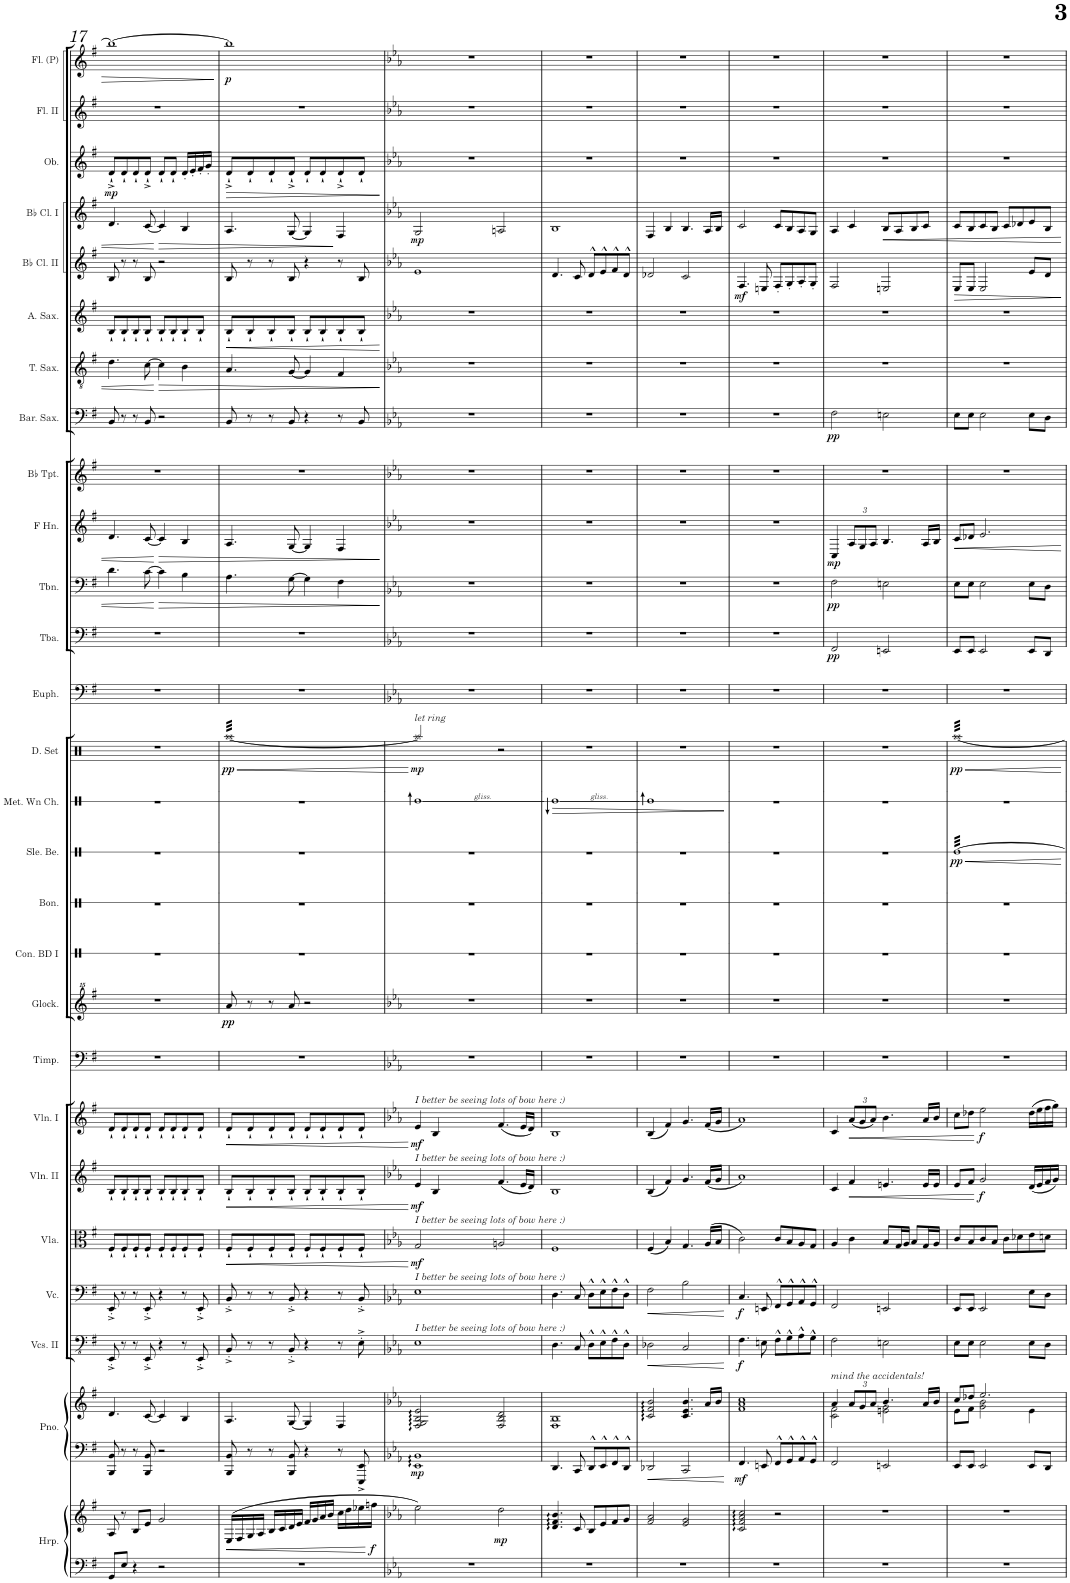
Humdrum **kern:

**kern	**kern	**dynam	**kern	**kern	**dynam	**kern	**dynam	**kern	**dynam	**kern	**dynam	**kern	**dynam	**kern	**dynam	**kern	**kern	**dynam	**kern	**kern	**kern	**dynam	**kern	**dynam	**kern	**dynam	**kern	**kern	**dynam	**kern	**dynam	**kern	**dynam	**kern	**kern	**dynam	**kern	**dynam	**kern	**dynam	**kern	**dynam	**kern	**dynam	**kern	**dynam	**kern	**kern	**dynam
*part27	*part27	*part27	*part26	*part26	*part26	*part25	*part25	*part24	*part24	*part23	*part23	*part22	*part22	*part21	*part21	*part20	*part19	*part19	*part18	*part17	*part16	*part16	*part15	*part15	*part14	*part14	*part13	*part12	*part12	*part11	*part11	*part10	*part10	*part9	*part8	*part8	*part7	*part7	*part6	*part6	*part5	*part5	*part4	*part4	*part3	*part3	*part2	*part1	*part1
*staff29	*staff28	*staff28/29	*staff27	*staff26	*staff26/27	*staff25	*staff25	*staff24	*staff24	*staff23	*staff23	*staff22	*staff22	*staff21	*staff21	*staff20	*staff19	*staff19	*staff18	*staff17	*staff16	*staff16	*staff15	*staff15	*staff14	*staff14	*staff13	*staff12	*staff12	*staff11	*staff11	*staff10	*staff10	*staff9	*staff8	*staff8	*staff7	*staff7	*staff6	*staff6	*staff5	*staff5	*staff4	*staff4	*staff3	*staff3	*staff2	*staff1	*staff1
*I"Harp	*	*	*I"Piano	*	*	*I"Violoncello II	*	*I"Violoncellos	*	*I"Violas	*	*I"Violins II	*	*I"Violins I	*	*I"Timpani	*I"Glockenspiel	*	*I"Concert Bass Drum (Lead)	*I"Bongos	*I"Sleigh Bells	*	*I"Metal Wind Chimes	*	*I"Drumset	*	*I"Euphonium	*I"Tuba	*	*I"Trombones	*	*I"Horns in F	*	*I"Trumpets in Bb	*I"Baritone Saxophone	*	*I"Tenor Saxophone	*	*I"Alto Saxophone	*	*I"Bb Clarinet II	*	*I"Bb Clarinets I	*	*I"Oboes	*	*I"Flutes II	*I"Flute (Principal)	*
*I'Hrp.	*	*	*I'Pno.	*	*	*	*	*I'Vc.	*	*I'Vla.	*	*I'Vln. II	*	*I'Vln. I	*	*I'Timp.	*I'Glock.	*	*	*I'Bon.	*I'Sle. Be.	*	*I'Met. Wn Ch.	*	*I'D. Set	*	*I'Euph.	*I'Tba.	*	*I'Tbn.	*	*	*	*	*I'Bar. Sax.	*	*I'T. Sax.	*	*I'A. Sax.	*	*I'Bb Cl. II	*	*I'Bb Cl. I	*	*I'Ob.	*	*I'Fl. II	*I'Fl. (P)	*
!!LO:PB:g=z
*clefF4	*clefG2	*	*clefF4	*clefG2	*	*clefFv4	*	*clefF4	*	*clefC3	*	*clefG2	*	*clefG2	*	*clefF4	*clefG^^2	*	*clefX	*clefX	*clefX	*	*clefX	*	*clefX	*	*clefF4	*clefF4	*	*clefF4	*	*clefG2	*	*clefG2	*clefF4	*	*clefGv2	*	*clefG2	*	*clefG2	*	*clefG2	*	*clefG2	*	*clefG2	*clefG2	*
*	*	*	*	*	*	*	*	*	*	*	*	*	*	*	*	*	*	*	*	*	*	*	*	*	*	*	*	*	*	*	*	*ITrd4c7	*	*ITrd1c2	*ITrd12c21	*	*ITrd8c14	*	*ITrd5c9	*	*ITrd1c2	*	*ITrd1c2	*	*	*	*	*	*
*k[f#]	*k[f#]	*	*k[f#]	*k[f#]	*	*k[f#]	*	*k[f#]	*	*k[f#]	*	*k[f#]	*	*k[f#]	*	*k[f#]	*k[f#]	*	*k[]	*k[]	*k[]	*	*k[]	*	*k[]	*	*k[f#]	*k[f#]	*	*k[f#]	*	*k[f#]	*	*k[f#]	*k[f#]	*	*k[f#]	*	*k[f#]	*	*k[f#]	*	*k[f#]	*	*k[f#]	*	*k[f#]	*k[f#]	*
*M4/4	*M4/4	*	*M4/4	*M4/4	*	*M4/4	*	*M4/4	*	*M4/4	*	*M4/4	*	*M4/4	*	*M4/4	*M4/4	*	*M4/4	*M4/4	*M4/4	*	*M4/4	*	*M4/4	*	*M4/4	*M4/4	*	*M4/4	*	*M4/4	*	*M4/4	*M4/4	*	*M4/4	*	*M4/4	*	*M4/4	*	*M4/4	*	*M4/4	*	*M4/4	*M4/4	*
=17	=17	=17	=17	=17	=17	=17	=17	=17	=17	=17	=17	=17	=17	=17	=17	=17	=17	=17	=17	=17	=17	=17	=17	=17	=17	=17	=17	=17	=17	=17	=17	=17	=17	=17	=17	=17	=17	=17	=17	=17	=17	=17	=17	=17	=17	=17	=17	=17	=17
!	!	!	!	!	!	!	!	!	!	!	!	!	!	!	!	!	!	!	!	!	!	!	!	!	!	!	!	!	!	!	!	!	!	!	!	!	!	!	!	!	!	!	!	!	!	!LO:DY:b	!	!	!
8GG/L	8A/	.	8BBB/ 8BB/	4.d/	.	8EEE'^/	.	8EE'^/	.	8F#`/L	.	8B`/L	.	8d`/L	.	1r	1r	.	1r	1r	1r	.	1r	.	1r	.	1r	1r	.	4.d\	.	4.d/	.	1r	8BB/	.	4.d\	.	8B`/L	.	8B/	.	4.d/	.	8d`^/L	mp	1r	1bb_	.
8E/J	8r	.	8r	.	.	8r	.	8r	.	8F#`/	.	8B`/	.	8d`/	.	.	.	.	.	.	.	.	.	.	.	.	.	.	.	.	.	.	.	.	8r	.	.	.	8B`/	.	8r	.	.	.	8d`/	.	.	.	.
4r	8B/L	.	8r	.	.	8r	.	8r	.	8F#`/	.	8B`/	.	8d`/	.	.	.	.	.	.	.	.	.	.	.	.	.	.	.	.	.	.	.	.	8r	.	.	.	8B`/	.	8r	.	.	.	8d`/	.	.	.	.
.	8e/J	.	8BBB/ 8BB/	[8c/	.	8EEE'^/	.	8EE'^/	.	8F#`/J	.	8B`/J	.	8d`/J	.	.	.	.	.	.	.	.	.	.	.	.	.	.	.	[8c\	.	[8c/	.	.	8BB/	.	[8c\	.	8B`/J	.	8B/	.	[8c/	.	8d`^/J	.	.	.	.
!	!	!	!	!	!	!	!	!	!	!	!	!	!	!	!	!	!	!	!	!	!	!	!	!	!	!	!	!	!	!	!LO:HP:b	!	!LO:HP:b	!	!	!	!	!LO:HP:b	!	!	!	!	!	!LO:HP:b	!	!	!	!	!
2r	2g/	.	2r	4c/]	.	4r	.	4r	.	8F#`/L	.	8B`/L	.	8d`/L	.	.	.	.	.	.	.	.	.	.	.	.	.	.	.	4c\]	>	4c/]	>	.	2r	.	4c\]	>	8B`/L	.	2r	.	4c/]	>	8d`/L	.	.	.	.
.	.	.	.	.	.	.	.	.	.	8F#`/	.	8B`/	.	8d`/	.	.	.	.	.	.	.	.	.	.	.	.	.	.	.	.	.	.	.	.	.	.	.	.	8B`/	.	.	.	.	.	8d`/J	.	.	.	.
.	.	.	.	4B/	.	8r	.	8r	.	8F#`/	.	8B`/	.	8d`/	.	.	.	.	.	.	.	.	.	.	.	.	.	.	.	4B\	.	4B/	.	.	.	.	4B\	.	8B`/	.	.	.	4B/	.	16d'/LL	.	.	.	.
.	.	.	.	.	.	.	.	.	.	.	.	.	.	.	.	.	.	.	.	.	.	.	.	.	.	.	.	.	.	.	.	.	.	.	.	.	.	.	.	.	.	.	.	.	16e'/	.	.	.	.
.	.	.	.	.	.	8EEE'^/	.	8EE'^/	.	8F#`/J	.	8B`/J	.	8d`/J	.	.	.	.	.	.	.	.	.	.	.	.	.	.	.	.	.	.	.	.	.	.	.	.	8B`/J	.	.	.	.	.	16f#'/	.	.	.	.
.	.	.	.	.	.	.	.	.	.	.	.	.	.	.	.	.	.	.	.	.	.	.	.	.	.	.	.	.	.	.	.	.	.	.	.	.	.	.	.	.	.	.	.	.	16g'/JJ	.	.	.	.
=18	=18	=18	=18	=18	=18	=18	=18	=18	=18	=18	=18	=18	=18	=18	=18	=18	=18	=18	=18	=18	=18	=18	=18	=18	=18	=18	=18	=18	=18	=18	=18	=18	=18	=18	=18	=18	=18	=18	=18	=18	=18	=18	=18	=18	=18	=18	=18	=18	=18
!	!	!LO:HP:b	!	!	!	!	!	!	!	!	!LO:HP:b	!	!LO:HP:b	!	!LO:HP:b	!	!	!LO:DY:b	!	!	!	!	!	!	!	!LO:HP:b	!	!	!	!	!	!	!	!	!	!	!	!	!	!LO:HP:b	!	!	!	!	!	!LO:HP:b	!	!	!
!	!	!	!	!	!	!	!	!	!	!	!	!	!	!	!	!	!	!	!	!	!	!	!	!	!	!LO:DY:n=1:b	!	!	!	!	!	!	!	!	!	!	!	!	!	!	!	!	!	!	!	!	!	!	!LO:DY:b
*	*	*	*	*	*	*	*	*	*	*	*	*	*	*	*	*	*	*	*	*	*	*	*	*	*tremolo	*	*	*	*	*	*	*	*	*	*	*	*	*	*	*	*	*	*	*	*	*	*	*	*
1r	(16E/LL	<	8BBB/ 8BB/	4.A/	.	8BBB'^/	.	8BB'^/	.	8F#`/L	<	8B`/L	<	8d`/L	<	1r	8aaa/	pp	1r	1r	1r	.	1r	.	[32RaaLLL	< pp	1r	1r	.	4.A\	.	4.A/	.	1r	8BB/	.	4.A/	.	8B`/L	<	8B/	.	4.A/	.	8d`^/L	>	1r	1bb]	p
.	.	.	.	.	.	.	.	.	.	.	.	.	.	.	.	.	.	.	.	.	.	.	.	.	32Raa	.	.	.	.	.	.	.	.	.	.	.	.	.	.	.	.	.	.	.	.	.	.	.	.
.	16F#/	.	.	.	.	.	.	.	.	.	.	.	.	.	.	.	.	.	.	.	.	.	.	.	32Raa	.	.	.	.	.	.	.	.	.	.	.	.	.	.	.	.	.	.	.	.	.	.	.	.
.	.	.	.	.	.	.	.	.	.	.	.	.	.	.	.	.	.	.	.	.	.	.	.	.	32Raa	.	.	.	.	.	.	.	.	.	.	.	.	.	.	.	.	.	.	.	.	.	.	.	.
.	16G/	.	8r	.	.	8r	.	8r	.	8F#`/	.	8B`/	.	8d`/	.	.	8r	.	.	.	.	.	.	.	32Raa	.	.	.	.	.	.	.	.	.	8r	.	.	.	8B`/	.	8r	.	.	.	8d`/	.	.	.	.
.	.	.	.	.	.	.	.	.	.	.	.	.	.	.	.	.	.	.	.	.	.	.	.	.	32Raa	.	.	.	.	.	.	.	.	.	.	.	.	.	.	.	.	.	.	.	.	.	.	.	.
.	16A/JJ	.	.	.	.	.	.	.	.	.	.	.	.	.	.	.	.	.	.	.	.	.	.	.	32Raa	.	.	.	.	.	.	.	.	.	.	.	.	.	.	.	.	.	.	.	.	.	.	.	.
.	.	.	.	.	.	.	.	.	.	.	.	.	.	.	.	.	.	.	.	.	.	.	.	.	32Raa	.	.	.	.	.	.	.	.	.	.	.	.	.	.	.	.	.	.	.	.	.	.	.	.
.	16B/LL	.	8r	.	.	8r	.	8r	.	8F#`/	.	8B`/	.	8d`/	.	.	8r	.	.	.	.	.	.	.	32Raa	.	.	.	.	.	.	.	.	.	8r	.	.	.	8B`/	.	8r	.	.	.	8d`/	.	.	.	.
.	.	.	.	.	.	.	.	.	.	.	.	.	.	.	.	.	.	.	.	.	.	.	.	.	32Raa	.	.	.	.	.	.	.	.	.	.	.	.	.	.	.	.	.	.	.	.	.	.	.	.
.	16c/	.	.	.	.	.	.	.	.	.	.	.	.	.	.	.	.	.	.	.	.	.	.	.	32Raa	.	.	.	.	.	.	.	.	.	.	.	.	.	.	.	.	.	.	.	.	.	.	.	.
.	.	.	.	.	.	.	.	.	.	.	.	.	.	.	.	.	.	.	.	.	.	.	.	.	32Raa	.	.	.	.	.	.	.	.	.	.	.	.	.	.	.	.	.	.	.	.	.	.	.	.
.	16d/	.	8BBB/ 8BB/	[8G/	.	8BBB'^/	.	8BB'^/	.	8F#`/J	.	8B`/J	.	8d`/J	.	.	8aaa/	.	.	.	.	.	.	.	32Raa	.	.	.	.	[8G\	.	[8G/	.	.	8BB/	.	[8G/	.	8B`/J	.	8B/	.	[8G/	.	8d`^/J	.	.	.	.
.	.	.	.	.	.	.	.	.	.	.	.	.	.	.	.	.	.	.	.	.	.	.	.	.	32Raa	.	.	.	.	.	.	.	.	.	.	.	.	.	.	.	.	.	.	.	.	.	.	.	.
.	16e/JJ	.	.	.	.	.	.	.	.	.	.	.	.	.	.	.	.	.	.	.	.	.	.	.	32Raa	.	.	.	.	.	.	.	.	.	.	.	.	.	.	.	.	.	.	.	.	.	.	.	.
.	.	.	.	.	.	.	.	.	.	.	.	.	.	.	.	.	.	.	.	.	.	.	.	.	32Raa	.	.	.	.	.	.	.	.	.	.	.	.	.	.	.	.	.	.	.	.	.	.	.	.
.	16f#/LL	.	4r	4G/]	.	4r	.	4r	.	8F#`/L	.	8B`/L	.	8d`/L	.	.	2r	.	.	.	.	.	.	.	32Raa	.	.	.	.	4G\]	.	4G/]	.	.	4r	.	4G/]	.	8B`/L	.	4r	.	4G/]	.	8d`/L	.	.	.	.
.	.	.	.	.	.	.	.	.	.	.	.	.	.	.	.	.	.	.	.	.	.	.	.	.	32Raa	.	.	.	.	.	.	.	.	.	.	.	.	.	.	.	.	.	.	.	.	.	.	.	.
.	16g/	.	.	.	.	.	.	.	.	.	.	.	.	.	.	.	.	.	.	.	.	.	.	.	32Raa	.	.	.	.	.	.	.	.	.	.	.	.	.	.	.	.	.	.	.	.	.	.	.	.
.	.	.	.	.	.	.	.	.	.	.	.	.	.	.	.	.	.	.	.	.	.	.	.	.	32Raa	.	.	.	.	.	.	.	.	.	.	.	.	.	.	.	.	.	.	.	.	.	.	.	.
.	16a/	.	.	.	.	.	.	.	.	8F#`/	.	8B`/	.	8d`/	.	.	.	.	.	.	.	.	.	.	32Raa	.	.	.	.	.	.	.	.	.	.	.	.	.	8B`/	.	.	.	.	.	8d`/	.	.	.	.
.	.	.	.	.	.	.	.	.	.	.	.	.	.	.	.	.	.	.	.	.	.	.	.	.	32Raa	.	.	.	.	.	.	.	.	.	.	.	.	.	.	.	.	.	.	.	.	.	.	.	.
.	16b/JJ	.	.	.	.	.	.	.	.	.	.	.	.	.	.	.	.	.	.	.	.	.	.	.	32Raa	.	.	.	.	.	.	.	.	.	.	.	.	.	.	.	.	.	.	.	.	.	.	.	.
.	.	.	.	.	.	.	.	.	.	.	.	.	.	.	.	.	.	.	.	.	.	.	.	.	32Raa	.	.	.	.	.	.	.	.	.	.	.	.	.	.	.	.	.	.	.	.	.	.	.	.
.	16cc\LL	.	8r	4F#/	.	8r	.	8r	.	8F#`/	.	8B`/	.	8d`/	.	.	.	.	.	.	.	.	.	.	32Raa	.	.	.	.	4F#\	.	4F#/	.	.	8r	.	4F#/	.	8B`/	.	8r	.	4F#/	]	8d`^/	.	.	.	.
.	.	.	.	.	.	.	.	.	.	.	.	.	.	.	.	.	.	.	.	.	.	.	.	.	32Raa	.	.	.	.	.	.	.	.	.	.	.	.	.	.	.	.	.	.	.	.	.	.	.	.
.	16dd\	.	.	.	.	.	.	.	.	.	.	.	.	.	.	.	.	.	.	.	.	.	.	.	32Raa	.	.	.	.	.	.	.	.	.	.	.	.	.	.	.	.	.	.	.	.	.	.	.	.
.	.	.	.	.	.	.	.	.	.	.	.	.	.	.	.	.	.	.	.	.	.	.	.	.	32Raa	.	.	.	.	.	.	.	.	.	.	.	.	.	.	.	.	.	.	.	.	.	.	.	.
.	16ee-X\	.	8EEE/^ 8EE/^	.	.	8EE'^\	.	8BB'^/	.	8F#`/J	.	8B`/J	.	8d`/J	.	.	.	.	.	.	.	.	.	.	32Raa	.	.	.	.	.	.	.	.	.	8BB/	.	.	.	8B`/J	.	8B/	.	.	.	8d`/J	.	.	.	.
.	.	.	.	.	.	.	.	.	.	.	.	.	.	.	.	.	.	.	.	.	.	.	.	.	32Raa	.	.	.	.	.	.	.	.	.	.	.	.	.	.	.	.	.	.	.	.	.	.	.	.
!	!	!LO:DY:n=1:b	!	!	!	!	!	!	!	!	!	!	!	!	!	!	!	!	!	!	!	!	!	!	!	!	!	!	!	!	!	!	!	!	!	!	!	!	!	!	!	!	!	!	!	!	!	!	!
.	16ffn\JJ	[ f	.	.	.	.	.	.	.	.	.	.	.	.	.	.	.	.	.	.	.	.	.	.	32Raa	.	.	.	.	.	.	.	.	.	.	.	.	.	.	.	.	.	.	.	.	.	.	.	.
.	.	.	.	.	.	.	.	.	.	.	.	.	.	.	.	.	.	.	.	.	.	.	.	.	32RaaJJJ	.	.	.	.	.	.	.	.	.	.	.	.	.	.	.	.	.	.	.	.	.	.	.	.
*	*	*	*	*	*	*	*	*	*	*	*	*	*	*	*	*	*	*	*	*	*	*	*	*	*Xtremolo	*	*	*	*	*	*	*	*	*	*	*	*	*	*	*	*	*	*	*	*	*	*	*	*
.	.	.	.	.	.	.	.	.	.	.	[	.	[	.	[	.	.	.	.	.	.	.	.	.	.	[	.	.	.	.	]	.	]	.	.	.	.	]	.	[	.	.	.	.	.	]	.	.	.
=19	=19	=19	=19	=19	=19	=19	=19	=19	=19	=19	=19	=19	=19	=19	=19	=19	=19	=19	=19	=19	=19	=19	=19	=19	=19	=19	=19	=19	=19	=19	=19	=19	=19	=19	=19	=19	=19	=19	=19	=19	=19	=19	=19	=19	=19	=19	=19	=19	=19
*k[b-e-a-]	*k[b-e-a-]	*	*k[b-e-a-]	*k[b-e-a-]	*	*k[b-e-a-]	*	*k[b-e-a-]	*	*k[b-e-a-]	*	*k[b-e-a-]	*	*k[b-e-a-]	*	*k[b-e-a-]	*k[b-e-a-]	*	*	*	*	*	*	*	*	*	*k[b-e-a-]	*k[b-e-a-]	*	*k[b-e-a-]	*	*k[b-e-a-]	*	*k[b-e-a-]	*k[b-e-a-]	*	*k[b-e-a-]	*	*k[b-e-a-]	*	*k[b-e-a-]	*	*k[b-e-a-]	*	*k[b-e-a-]	*	*k[b-e-a-]	*k[b-e-a-]	*
!	!	!	!	!	!	!	!	!	!	!	!	!	!	!	!	!	!	!	!	!	!	!	!	!	!LO:TX:a:i:t=let ring	!	!	!	!	!	!	!	!	!	!	!	!	!	!	!	!	!	!	!	!	!	!	!	!
!	!	!	!	!	!	!	!	!	!	!	!	!	!	!LO:TX:a:i:t=I better be seeing lots of bow here &colon;)	!	!	!	!	!	!	!	!	!	!	!	!	!	!	!	!	!	!	!	!	!	!	!	!	!	!	!	!	!	!	!	!	!	!	!
!	!	!	!	!	!	!	!	!	!	!	!	!LO:TX:a:i:t=I better be seeing lots of bow here &colon;)	!	!	!	!	!	!	!	!	!	!	!	!	!	!	!	!	!	!	!	!	!	!	!	!	!	!	!	!	!	!	!	!	!	!	!	!	!
!	!	!	!	!	!	!	!	!	!	!LO:TX:a:i:t=I better be seeing lots of bow here &colon;)	!	!	!	!	!	!	!	!	!	!	!	!	!	!	!	!	!	!	!	!	!	!	!	!	!	!	!	!	!	!	!	!	!	!	!	!	!	!	!
!	!	!	!	!	!	!	!	!LO:TX:a:i:t=I better be seeing lots of bow here &colon;)	!	!	!	!	!	!	!	!	!	!	!	!	!	!	!	!	!	!	!	!	!	!	!	!	!	!	!	!	!	!	!	!	!	!	!	!	!	!	!	!	!
!	!	!	!	!	!	!LO:TX:a:i:t=I better be seeing lots of bow here &colon;)	!	!	!	!	!	!	!	!	!	!	!	!	!	!	!	!	!	!	!	!	!	!	!	!	!	!	!	!	!	!	!	!	!	!	!	!	!	!	!	!	!	!	!
!	!	!	!	!	!LO:DY:b=2	!	!	!	!	!	!LO:DY:b	!	!LO:DY:b	!	!LO:DY:b	!	!	!	!	!	!	!	!	!	!	!LO:DY:b	!	!	!	!	!	!	!	!	!	!	!	!	!	!	!	!	!	!LO:DY:b	!	!	!	!	!
1r	2ee-\)	.	1EE-: 1BB-:	2F/ 2G/ 2B-/ 2e-/	mp	1EE-	.	1E-	.	2G/	mf	4e-/	mf	4e-/	mf	1r	1r	.	1r	1r	1r	.	1Re	.	2Raa/]	mp	1r	1r	.	1r	.	1r	.	1r	1r	.	1r	.	1r	.	1e-	.	2G/	mp	1r	.	1r	1r	.
.	.	.	.	.	.	.	.	.	.	.	.	4B-/	.	4B-/	.	.	.	.	.	.	.	.	.	.	.	.	.	.	.	.	.	.	.	.	.	.	.	.	.	.	.	.	.	.	.	.	.	.	.
!	!	!LO:DY:b	!	!	!	!	!	!	!	!	!	!	!	!	!	!	!	!	!	!	!	!	!	!	!	!	!	!	!	!	!	!	!	!	!	!	!	!	!	!	!	!	!	!	!	!	!	!	!
.	2dd\	mp	.	2F/ 2B-/ 2d/	.	.	.	.	.	2An/	.	(4.f/	.	(4.f/	.	.	.	.	.	.	.	.	.	.	2r	.	.	.	.	.	.	.	.	.	.	.	.	.	.	.	.	.	2An/	.	.	.	.	.	.
.	.	.	.	.	.	.	.	.	.	.	.	16e-/LL	.	16e-/LL	.	.	.	.	.	.	.	.	.	.	.	.	.	.	.	.	.	.	.	.	.	.	.	.	.	.	.	.	.	.	.	.	.	.	.
.	.	.	.	.	.	.	.	.	.	.	.	16d/JJ)	.	16d/JJ)	.	.	.	.	.	.	.	.	.	.	.	.	.	.	.	.	.	.	.	.	.	.	.	.	.	.	.	.	.	.	.	.	.	.	.
=20	=20	=20	=20	=20	=20	=20	=20	=20	=20	=20	=20	=20	=20	=20	=20	=20	=20	=20	=20	=20	=20	=20	=20	=20	=20	=20	=20	=20	=20	=20	=20	=20	=20	=20	=20	=20	=20	=20	=20	=20	=20	=20	=20	=20	=20	=20	=20	=20	=20
!	!	!	!	!	!	!	!	!	!	!	!	!	!	!	!	!	!	!	!	!	!	!	!	!LO:HP:b	!	!	!	!	!	!	!	!	!	!	!	!	!	!	!	!	!	!	!	!	!	!	!	!	!
1r	4.d/ 4.f/ 4.b-/	.	4.DD/	1F 1B-	.	4.DD\	.	4.D\	.	1F	.	1B-	.	1B-	.	1r	1r	.	1r	1r	1r	.	1Re	>	1r	.	1r	1r	.	1r	.	1r	.	1r	1r	.	1r	.	1r	.	4.d/	.	1B-	.	1r	.	1r	1r	.
.	8c/	.	8CC/	.	.	8CC/	.	8C/	.	.	.	.	.	.	.	.	.	.	.	.	.	.	.	.	.	.	.	.	.	.	.	.	.	.	.	.	.	.	.	.	8c/	.	.	.	.	.	.	.	.
.	8B-/L	.	8DD^^/L	.	.	8DD^^\L	.	8D^^\L	.	.	.	.	.	.	.	.	.	.	.	.	.	.	.	.	.	.	.	.	.	.	.	.	.	.	.	.	.	.	.	.	8d^^/L	.	.	.	.	.	.	.	.
.	8e-/	.	8EE-^^/	.	.	8EE-^^\	.	8E-^^\	.	.	.	.	.	.	.	.	.	.	.	.	.	.	.	.	.	.	.	.	.	.	.	.	.	.	.	.	.	.	.	.	8e-^^/	.	.	.	.	.	.	.	.
.	8f/	.	8FF^^/	.	.	8FF^^\	.	8F^^\	.	.	.	.	.	.	.	.	.	.	.	.	.	.	.	.	.	.	.	.	.	.	.	.	.	.	.	.	.	.	.	.	8f^^/	.	.	.	.	.	.	.	.
.	8g/J	.	8DD^^/J	.	.	8DD^^\J	.	8D^^\J	.	.	.	.	.	.	.	.	.	.	.	.	.	.	.	.	.	.	.	.	.	.	.	.	.	.	.	.	.	.	.	.	8d^^/J	.	.	.	.	.	.	.	.
=21	=21	=21	=21	=21	=21	=21	=21	=21	=21	=21	=21	=21	=21	=21	=21	=21	=21	=21	=21	=21	=21	=21	=21	=21	=21	=21	=21	=21	=21	=21	=21	=21	=21	=21	=21	=21	=21	=21	=21	=21	=21	=21	=21	=21	=21	=21	=21	=21	=21
!	!	!	!	!	!	!	!LO:HP:b	!	!LO:HP:b	!	!	!	!	!	!	!	!	!	!	!	!	!	!	!	!	!	!	!	!	!	!	!	!	!	!	!	!	!	!	!	!	!	!	!	!	!	!	!	!
1r	2f/ 2a-/	.	2DD-X/	2c/ 2f/ 2b-/	.	2DD-X\	<	2F\	<	(4F/	.	(4B-/	.	(4B-/	.	1r	1r	.	1r	1r	1r	.	1Re	.	1r	.	1r	1r	.	1r	.	1r	.	1r	1r	.	1r	.	1r	.	2d-X/	.	4F/	.	1r	.	1r	1r	.
.	.	.	.	.	.	.	.	.	.	4B-/)	.	4f/)	.	4f/)	.	.	.	.	.	.	.	.	.	.	.	.	.	.	.	.	.	.	.	.	.	.	.	.	.	.	.	.	4B-/	.	.	.	.	.	.
.	2e-/ 2g/	.	2CC/	4.c/ 4.e-/ 4.b-/	.	2CC/	.	2B-\	.	4.G/	.	4.g/	.	4.g/	.	.	.	.	.	.	.	.	.	.	.	.	.	.	.	.	.	.	.	.	.	.	.	.	.	.	2c/	.	4.B-/	.	.	.	.	.	.
.	.	.	.	16a-/LL	.	.	.	.	.	(16A-/LL	.	(16f/LL	.	(16f/LL	.	.	.	.	.	.	.	.	.	.	.	.	.	.	.	.	.	.	.	.	.	.	.	.	.	.	.	.	16A-/LL	.	.	.	.	.	.
.	.	.	.	16b-/JJ	.	.	.	.	.	16B-/JJ	.	16g/JJ	.	16g/JJ	.	.	.	.	.	.	.	.	.	.	.	.	.	.	.	.	.	.	.	.	.	.	.	.	.	.	.	.	16B-/JJ	.	.	.	.	.	.
.	.	.	.	.	.	.	[	.	[	.	.	.	.	.	.	.	.	.	.	.	.	.	.	]	.	.	.	.	.	.	.	.	.	.	.	.	.	.	.	.	.	.	.	.	.	.	.	.	.
=22	=22	=22	=22	=22	=22	=22	=22	=22	=22	=22	=22	=22	=22	=22	=22	=22	=22	=22	=22	=22	=22	=22	=22	=22	=22	=22	=22	=22	=22	=22	=22	=22	=22	=22	=22	=22	=22	=22	=22	=22	=22	=22	=22	=22	=22	=22	=22	=22	=22
!	!	!	!	!	!LO:DY:b=2	!	!LO:DY:b	!	!LO:DY:b	!	!	!	!	!	!	!	!	!	!	!	!	!	!	!	!	!	!	!	!	!	!	!	!	!	!	!	!	!	!	!	!	!LO:DY:b	!	!	!	!	!	!	!
1r	2c/ 2f/ 2a-/ 2cc/	.	4.FF/	1f 1a- 1cc	mf	4.FF\	f	4.C/	f	2c\)	.	1a-)	.	1a-)	.	1r	1r	.	1r	1r	1r	.	1r	.	1r	.	1r	1r	.	1r	.	1r	.	1r	1r	.	1r	.	1r	.	4.F/	mf	2c/	.	1r	.	1r	1r	.
.	.	.	8EEn/	.	.	8EEn\	.	8EEn/	.	.	.	.	.	.	.	.	.	.	.	.	.	.	.	.	.	.	.	.	.	.	.	.	.	.	.	.	.	.	.	.	8En/	.	.	.	.	.	.	.	.
.	2r	.	8FF^^/L	.	.	8FF^^\L	.	8FF^^/L	.	8c/L	.	.	.	.	.	.	.	.	.	.	.	.	.	.	.	.	.	.	.	.	.	.	.	.	.	.	.	.	.	.	8F'/L	.	8c/L	.	.	.	.	.	.
.	.	.	8GG^^/	.	.	8GG^^\	.	8GG^^/	.	8B-/	.	.	.	.	.	.	.	.	.	.	.	.	.	.	.	.	.	.	.	.	.	.	.	.	.	.	.	.	.	.	8G'/	.	8B-/	.	.	.	.	.	.
.	.	.	8AA-^^/	.	.	8AA-^^\	.	8AA-^^/	.	8A-/	.	.	.	.	.	.	.	.	.	.	.	.	.	.	.	.	.	.	.	.	.	.	.	.	.	.	.	.	.	.	8A-'/	.	8A-/	.	.	.	.	.	.
.	.	.	8GG^^/J	.	.	8GG^^\J	.	8GG^^/J	.	8G/J	.	.	.	.	.	.	.	.	.	.	.	.	.	.	.	.	.	.	.	.	.	.	.	.	.	.	.	.	.	.	8G'/J	.	8G/J	.	.	.	.	.	.
=23	=23	=23	=23	=23	=23	=23	=23	=23	=23	=23	=23	=23	=23	=23	=23	=23	=23	=23	=23	=23	=23	=23	=23	=23	=23	=23	=23	=23	=23	=23	=23	=23	=23	=23	=23	=23	=23	=23	=23	=23	=23	=23	=23	=23	=23	=23	=23	=23	=23
*	*	*	*	*^	*	*	*	*	*	*	*	*	*	*	*	*	*	*	*	*	*	*	*	*	*	*	*	*	*	*	*	*	*	*	*	*	*	*	*	*	*	*	*	*	*	*	*	*	*
!	!	!	!	!LO:TX:a:i:t=mind the accidentals!	!	!	!	!	!	!	!	!	!	!	!	!	!	!	!	!	!	!	!	!	!	!	!	!	!	!	!	!	!	!	!	!	!	!	!	!	!	!	!	!	!	!	!	!	!	!
!	!	!	!	!	!	!	!	!	!	!	!	!	!	!	!	!	!	!	!	!	!	!	!	!	!	!	!	!	!	!LO:DY:b	!	!LO:DY:b	!	!LO:DY:b	!	!	!LO:DY:b	!	!	!	!	!	!	!	!	!	!	!	!	!
1r	1r	.	2FF/	4a-/	2c\ 2f\	.	2FF\	.	2FF/	.	4A-/	.	4c/	.	4c/	.	1r	1r	.	1r	1r	1r	.	1r	.	1r	.	1r	2FF/	pp	2F\	pp	4C/	mp	1r	2F\	pp	1r	.	1r	.	2F/	.	4A-/	.	1r	.	1r	1r	.
*	*	*	*	*Xbrackettup	*	*	*	*	*	*	*	*	*	*	*	*	*	*	*	*	*	*	*	*	*	*	*	*	*	*	*	*	*	*	*	*	*	*	*	*	*	*	*	*	*	*	*	*	*	*
!	!	!	!	!	!	!	!	!	!	!	!	!	!	!LO:HP:b	!	!	!	!	!	!	!	!	!	!	!	!	!	!	!	!	!	!	!	!	!	!	!	!	!	!	!	!	!	!	!	!	!	!	!	!
*	*	*	*	*	*	*	*	*	*	*	*	*	*	*	*Xbrackettup	*	*	*	*	*	*	*	*	*	*	*	*	*	*	*	*	*	*	*	*	*	*	*	*	*	*	*	*	*	*	*	*	*	*	*
!	!	!	!	!	!	!	!	!	!	!	!	!	!	!	!	!LO:HP:b	!	!	!	!	!	!	!	!	!	!	!	!	!	!	!	!	!	!	!	!	!	!	!	!	!	!	!	!	!	!	!	!	!	!
*	*	*	*	*	*	*	*	*	*	*	*	*	*	*	*	*	*	*	*	*	*	*	*	*	*	*	*	*	*	*	*	*	*Xbrackettup	*	*	*	*	*	*	*	*	*	*	*	*	*	*	*	*	*
.	.	.	.	12a-/L	.	.	.	.	.	.	4c\	.	4f/	<	(12a-/L	<	.	.	.	.	.	.	.	.	.	.	.	.	.	.	.	.	12A-/L	.	.	.	.	.	.	.	.	.	.	4c/	.	.	.	.	.	.
.	.	.	.	12g/	.	.	.	.	.	.	.	.	.	.	12g/	.	.	.	.	.	.	.	.	.	.	.	.	.	.	.	.	.	12G/	.	.	.	.	.	.	.	.	.	.	.	.	.	.	.	.	.
.	.	.	.	12a-/J	.	.	.	.	.	.	.	.	.	.	12a-/J)	.	.	.	.	.	.	.	.	.	.	.	.	.	.	.	.	.	12A-/J	.	.	.	.	.	.	.	.	.	.	.	.	.	.	.	.	.
!	!	!	!	!	!	!	!	!	!	!	!	!	!	!	!	!	!	!	!	!	!	!	!	!	!	!	!	!	!	!	!	!	!	!	!	!	!	!	!	!	!	!	!	!	!LO:HP:b	!	!	!	!	!
.	.	.	2EEn/	4.b-/	2en\ 2g\	.	2EEn\	.	2EEn/	.	8B-/L	.	4.en/	.	4.b-\	.	.	.	.	.	.	.	.	.	.	.	.	.	2EEn/	.	2En\	.	4.B-/	.	.	2En\	.	.	.	.	.	2En/	.	8B-/L	<	.	.	.	.	.
.	.	.	.	.	.	.	.	.	.	.	16G/L	.	.	.	.	.	.	.	.	.	.	.	.	.	.	.	.	.	.	.	.	.	.	.	.	.	.	.	.	.	.	.	.	8A-/	.	.	.	.	.	.
.	.	.	.	.	.	.	.	.	.	.	16A-/JJ	.	.	.	.	.	.	.	.	.	.	.	.	.	.	.	.	.	.	.	.	.	.	.	.	.	.	.	.	.	.	.	.	.	.	.	.	.	.	.
.	.	.	.	.	.	.	.	.	.	.	8B-/L	.	.	.	.	.	.	.	.	.	.	.	.	.	.	.	.	.	.	.	.	.	.	.	.	.	.	.	.	.	.	.	.	8B-/	.	.	.	.	.	.
.	.	.	.	16a-/LL	.	.	.	.	.	.	16G/L	.	16e/LL	.	16a-/LL	.	.	.	.	.	.	.	.	.	.	.	.	.	.	.	.	.	16A-/LL	.	.	.	.	.	.	.	.	.	.	8c/J	.	.	.	.	.	.
.	.	.	.	16b-/JJ	.	.	.	.	.	.	16A-/JJ	.	16e/JJ	.	16b-/JJ	.	.	.	.	.	.	.	.	.	.	.	.	.	.	.	.	.	16B-/JJ	.	.	.	.	.	.	.	.	.	.	.	.	.	.	.	.	.
=24	=24	=24	=24	=24	=24	=24	=24	=24	=24	=24	=24	=24	=24	=24	=24	=24	=24	=24	=24	=24	=24	=24	=24	=24	=24	=24	=24	=24	=24	=24	=24	=24	=24	=24	=24	=24	=24	=24	=24	=24	=24	=24	=24	=24	=24	=24	=24	=24	=24	=24
!	!	!	!	!	!	!	!	!	!	!	!	!	!	!	!	!	!	!	!	!	!	!	!LO:HP:b	!	!	!	!LO:HP:b	!	!	!	!	!	!	!LO:HP:b	!	!	!	!	!	!	!	!	!LO:HP:b	!	!	!	!	!	!	!
!	!	!	!	!	!	!	!	!	!	!	!	!	!	!	!	!	!	!	!	!	!	!	!LO:DY:n=1:b	!	!	!	!LO:DY:n=1:b	!	!	!	!	!	!	!	!	!	!	!	!	!	!	!	!	!	!	!	!	!	!	!
*	*	*	*	*	*	*	*	*	*	*	*	*	*	*	*	*	*	*	*	*	*	*tremolo	*	*	*	*	*	*	*	*	*	*	*	*	*	*	*	*	*	*	*	*	*	*	*	*	*	*	*	*
*	*	*	*	*	*	*	*	*	*	*	*	*	*	*	*	*	*	*	*	*	*	*	*	*	*	*tremolo	*	*	*	*	*	*	*	*	*	*	*	*	*	*	*	*	*	*	*	*	*	*	*	*
1r	1r	.	8EE-/L	8cc/L	8e-\L	.	8EE-\L	.	8EE-/L	.	8c/L	.	8e-/L	.	8cc\L	.	1r	1r	.	1r	1r	[32ReLLL	< pp	1r	.	[32RaaLLL	< pp	1r	8EE-/L	.	8E-\L	.	8c/L	<	1r	8E-\L	.	1r	.	1r	.	8E-/L	>	8c/L	.	1r	.	1r	1r	.
.	.	.	.	.	.	.	.	.	.	.	.	.	.	.	.	.	.	.	.	.	.	32Re	.	.	.	32Raa	.	.	.	.	.	.	.	.	.	.	.	.	.	.	.	.	.	.	.	.	.	.	.	.
.	.	.	.	.	.	.	.	.	.	.	.	.	.	.	.	.	.	.	.	.	.	32Re	.	.	.	32Raa	.	.	.	.	.	.	.	.	.	.	.	.	.	.	.	.	.	.	.	.	.	.	.	.
.	.	.	.	.	.	.	.	.	.	.	.	.	.	.	.	.	.	.	.	.	.	32Re	.	.	.	32Raa	.	.	.	.	.	.	.	.	.	.	.	.	.	.	.	.	.	.	.	.	.	.	.	.
.	.	.	8EE-/J	8dd-X/J	8f\J	.	8EE-\J	.	8EE-/J	.	8B-/	.	8f/J	.	8dd-X\J	.	.	.	.	.	.	32Re	.	.	.	32Raa	.	.	8EE-/J	.	8E-\J	.	8d-X/J	.	.	8E-\J	.	.	.	.	.	8E-/J	.	8B-/	.	.	.	.	.	.
.	.	.	.	.	.	.	.	.	.	.	.	.	.	.	.	.	.	.	.	.	.	32Re	.	.	.	32Raa	.	.	.	.	.	.	.	.	.	.	.	.	.	.	.	.	.	.	.	.	.	.	.	.
.	.	.	.	.	.	.	.	.	.	.	.	.	.	.	.	.	.	.	.	.	.	32Re	.	.	.	32Raa	.	.	.	.	.	.	.	.	.	.	.	.	.	.	.	.	.	.	.	.	.	.	.	.
.	.	.	.	.	.	.	.	.	.	.	.	.	.	.	.	.	.	.	.	.	.	32Re	.	.	.	32Raa	.	.	.	.	.	.	.	.	.	.	.	.	.	.	.	.	.	.	.	.	.	.	.	.
!	!	!	!	!	!	!	!	!	!	!	!	!	!	!LO:DY:n=1:b	!	!LO:DY:n=1:b	!	!	!	!	!	!	!	!	!	!	!	!	!	!	!	!	!	!	!	!	!	!	!	!	!	!	!	!	!	!	!	!	!	!
.	.	.	2EE-/	2.ee-/	2g\ 2b-\	.	2EE-\	.	2EE-/	.	8c/	.	2g/	[ f	2ee-\	[ f	.	.	.	.	.	32Re	.	.	.	32Raa	.	.	2EE-/	.	2E-\	.	2.e-/	.	.	2E-\	.	.	.	.	.	2E-/	.	8c/	.	.	.	.	.	.
.	.	.	.	.	.	.	.	.	.	.	.	.	.	.	.	.	.	.	.	.	.	32Re	.	.	.	32Raa	.	.	.	.	.	.	.	.	.	.	.	.	.	.	.	.	.	.	.	.	.	.	.	.
.	.	.	.	.	.	.	.	.	.	.	.	.	.	.	.	.	.	.	.	.	.	32Re	.	.	.	32Raa	.	.	.	.	.	.	.	.	.	.	.	.	.	.	.	.	.	.	.	.	.	.	.	.
.	.	.	.	.	.	.	.	.	.	.	.	.	.	.	.	.	.	.	.	.	.	32Re	.	.	.	32Raa	.	.	.	.	.	.	.	.	.	.	.	.	.	.	.	.	.	.	.	.	.	.	.	.
.	.	.	.	.	.	.	.	.	.	.	8B-/J	.	.	.	.	.	.	.	.	.	.	32Re	.	.	.	32Raa	.	.	.	.	.	.	.	.	.	.	.	.	.	.	.	.	.	8B-/J	.	.	.	.	.	.
.	.	.	.	.	.	.	.	.	.	.	.	.	.	.	.	.	.	.	.	.	.	32Re	.	.	.	32Raa	.	.	.	.	.	.	.	.	.	.	.	.	.	.	.	.	.	.	.	.	.	.	.	.
.	.	.	.	.	.	.	.	.	.	.	.	.	.	.	.	.	.	.	.	.	.	32Re	.	.	.	32Raa	.	.	.	.	.	.	.	.	.	.	.	.	.	.	.	.	.	.	.	.	.	.	.	.
.	.	.	.	.	.	.	.	.	.	.	.	.	.	.	.	.	.	.	.	.	.	32Re	.	.	.	32Raa	.	.	.	.	.	.	.	.	.	.	.	.	.	.	.	.	.	.	.	.	.	.	.	.
.	.	.	.	.	.	.	.	.	.	.	8c\L	.	.	.	.	.	.	.	.	.	.	32Re	.	.	.	32Raa	.	.	.	.	.	.	.	.	.	.	.	.	.	.	.	.	.	8c/L	.	.	.	.	.	.
.	.	.	.	.	.	.	.	.	.	.	.	.	.	.	.	.	.	.	.	.	.	32Re	.	.	.	32Raa	.	.	.	.	.	.	.	.	.	.	.	.	.	.	.	.	.	.	.	.	.	.	.	.
.	.	.	.	.	.	.	.	.	.	.	.	.	.	.	.	.	.	.	.	.	.	32Re	.	.	.	32Raa	.	.	.	.	.	.	.	.	.	.	.	.	.	.	.	.	.	.	.	.	.	.	.	.
.	.	.	.	.	.	.	.	.	.	.	.	.	.	.	.	.	.	.	.	.	.	32Re	.	.	.	32Raa	.	.	.	.	.	.	.	.	.	.	.	.	.	.	.	.	.	.	.	.	.	.	.	.
.	.	.	.	.	.	.	.	.	.	.	8d-X\	.	.	.	.	.	.	.	.	.	.	32Re	.	.	.	32Raa	.	.	.	.	.	.	.	.	.	.	.	.	.	.	.	.	.	8d-X/	.	.	.	.	.	.
.	.	.	.	.	.	.	.	.	.	.	.	.	.	.	.	.	.	.	.	.	.	32Re	.	.	.	32Raa	.	.	.	.	.	.	.	.	.	.	.	.	.	.	.	.	.	.	.	.	.	.	.	.
.	.	.	.	.	.	.	.	.	.	.	.	.	.	.	.	.	.	.	.	.	.	32Re	.	.	.	32Raa	.	.	.	.	.	.	.	.	.	.	.	.	.	.	.	.	.	.	.	.	.	.	.	.
.	.	.	.	.	.	.	.	.	.	.	.	.	.	.	.	.	.	.	.	.	.	32Re	.	.	.	32Raa	.	.	.	.	.	.	.	.	.	.	.	.	.	.	.	.	.	.	.	.	.	.	.	.
.	.	.	8EE-/L	.	4e-\	.	8EE-\L	.	8E-\L	.	8e-\	.	(16d/LL	.	(16dd-\LL	.	.	.	.	.	.	32Re	.	.	.	32Raa	.	.	8EE-/L	.	8E-\L	.	.	.	.	8E-\L	.	.	.	.	.	8e-/L	.	8e-/	.	.	.	.	.	.
.	.	.	.	.	.	.	.	.	.	.	.	.	.	.	.	.	.	.	.	.	.	32Re	.	.	.	32Raa	.	.	.	.	.	.	.	.	.	.	.	.	.	.	.	.	.	.	.	.	.	.	.	.
.	.	.	.	.	.	.	.	.	.	.	.	.	16e-/	.	16ee-\	.	.	.	.	.	.	32Re	.	.	.	32Raa	.	.	.	.	.	.	.	.	.	.	.	.	.	.	.	.	.	.	.	.	.	.	.	.
.	.	.	.	.	.	.	.	.	.	.	.	.	.	.	.	.	.	.	.	.	.	32Re	.	.	.	32Raa	.	.	.	.	.	.	.	.	.	.	.	.	.	.	.	.	.	.	.	.	.	.	.	.
.	.	.	8DD/J	.	.	.	8DD\J	.	8D\J	.	8dn\J	.	16f/	.	16ff\	.	.	.	.	.	.	32Re	.	.	.	32Raa	.	.	8DD/J	.	8D\J	.	.	.	.	8D\J	.	.	.	.	.	8d/J	.	8B-/J	.	.	.	.	.	.
.	.	.	.	.	.	.	.	.	.	.	.	.	.	.	.	.	.	.	.	.	.	32Re	.	.	.	32Raa	.	.	.	.	.	.	.	.	.	.	.	.	.	.	.	.	.	.	.	.	.	.	.	.
.	.	.	.	.	.	.	.	.	.	.	.	.	16g/JJ)	.	16gg\JJ)	.	.	.	.	.	.	32Re	.	.	.	32Raa	.	.	.	.	.	.	.	.	.	.	.	.	.	.	.	.	.	.	.	.	.	.	.	.
.	.	.	.	.	.	.	.	.	.	.	.	.	.	.	.	.	.	.	.	.	.	32ReJJJ	.	.	.	32RaaJJJ	.	.	.	.	.	.	.	.	.	.	.	.	.	.	.	.	.	.	.	.	.	.	.	.
*	*	*	*	*	*	*	*	*	*	*	*	*	*	*	*	*	*	*	*	*	*	*	*	*	*	*Xtremolo	*	*	*	*	*	*	*	*	*	*	*	*	*	*	*	*	*	*	*	*	*	*	*	*
*	*	*	*	*	*	*	*	*	*	*	*	*	*	*	*	*	*	*	*	*	*	*Xtremolo	*	*	*	*	*	*	*	*	*	*	*	*	*	*	*	*	*	*	*	*	*	*	*	*	*	*	*	*
*	*	*	*	*v	*v	*	*	*	*	*	*	*	*	*	*	*	*	*	*	*	*	*	*	*	*	*	*	*	*	*	*	*	*	*	*	*	*	*	*	*	*	*	*	*	*	*	*	*	*	*
.	.	.	.	.	.	.	.	.	.	.	.	.	.	.	.	.	.	.	.	.	.	[	.	.	.	[	.	.	.	.	.	.	[	.	.	.	.	.	.	.	.	]	.	[	.	.	.	.	.
=	=	=	=	=	=	=	=	=	=	=	=	=	=	=	=	=	=	=	=	=	=	=	=	=	=	=	=	=	=	=	=	=	=	=	=	=	=	=	=	=	=	=	=	=	=	=	=	=	=
*-	*-	*-	*-	*-	*-	*-	*-	*-	*-	*-	*-	*-	*-	*-	*-	*-	*-	*-	*-	*-	*-	*-	*-	*-	*-	*-	*-	*-	*-	*-	*-	*-	*-	*-	*-	*-	*-	*-	*-	*-	*-	*-	*-	*-	*-	*-	*-	*-	*-
